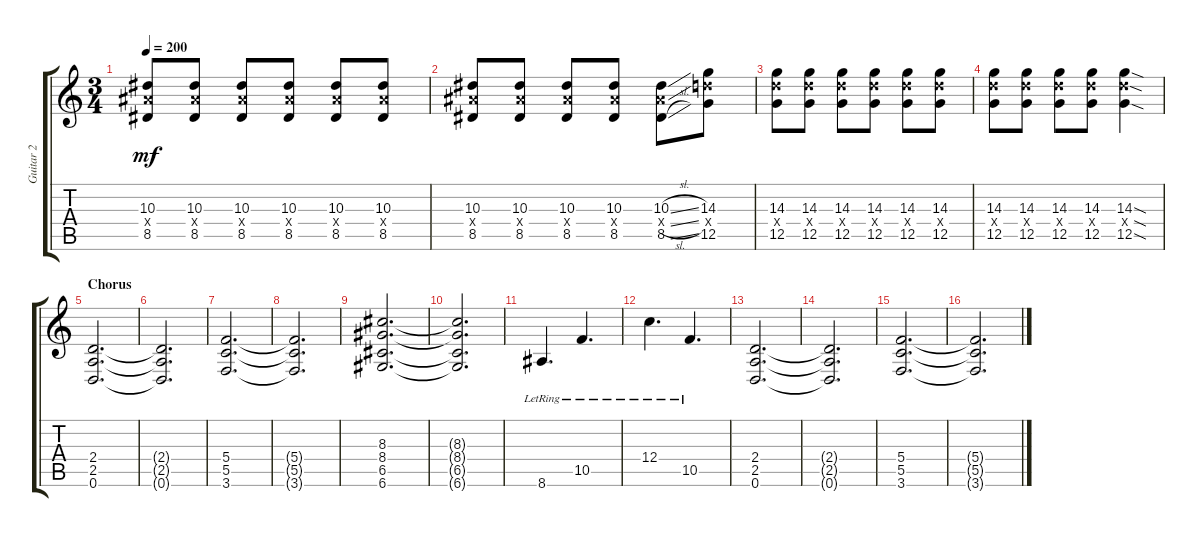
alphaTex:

\track ("Guitar 2" "Guitar 2") {instrument distortionguitar}
\staff {score tabs}
\tuning (D4 A3 F3 C3 G2 D2) {hide}
\ts (3 4)
\tempo 200
\clef g2
\ks c
(10.3 10.4{x} 8.5).8{dy mf} (10.3 10.4{x} 8.5).8 (10.3 10.4{x} 8.5).8 (10.3 10.4{x} 8.5).8 (10.3 10.4{x} 8.5).8 (10.3 10.4{x} 8.5).8 |
(10.3 10.4{x} 8.5).8 (10.3 10.4{x} 8.5).8 (10.3 10.4{x} 8.5).8 (10.3 10.4{x} 8.5).8 (10.3{sl} 10.4{sl x} 8.5{sl}).8 (14.3 14.4{x} 12.5).8 |
(14.3 14.4{x} 12.5).8 (14.3 14.4{x} 12.5).8 (14.3 14.4{x} 12.5).8 (14.3 14.4{x} 12.5).8 (14.3 14.4{x} 12.5).8 (14.3 14.4{x} 12.5).8 |
(14.3 14.4{x} 12.5).8 (14.3 14.4{x} 12.5).8 (14.3 14.4{x} 12.5).8 (14.3 14.4{x} 12.5).8 (14.3{sod} 14.4{sod x} 12.5{sod}).4 |
\section ("" "Chorus")
(2.4 2.5 0.6).2{d} |
(2.4{t} 2.5{t} 0.6{t}).2{d} |
(5.4 5.5 3.6).2{d} |
(5.4{t} 5.5{t} 3.6{t}).2{d} |
(8.3 8.4 6.5 6.6).2{d} |
(8.3{t} 8.4{t} 6.5{t} 6.6{t}).2{d} |
8.6{lr}.4{d} 10.5{lr}.4{d} |
12.4{lr}.4{d} 10.5{lr}.4{d} |
(2.4 2.5 0.6).2{d} |
(2.4{t} 2.5{t} 0.6{t}).2{d} |
(5.4 5.5 3.6).2{d} |
(5.4{t} 5.5{t} 3.6{t}).2{d}
